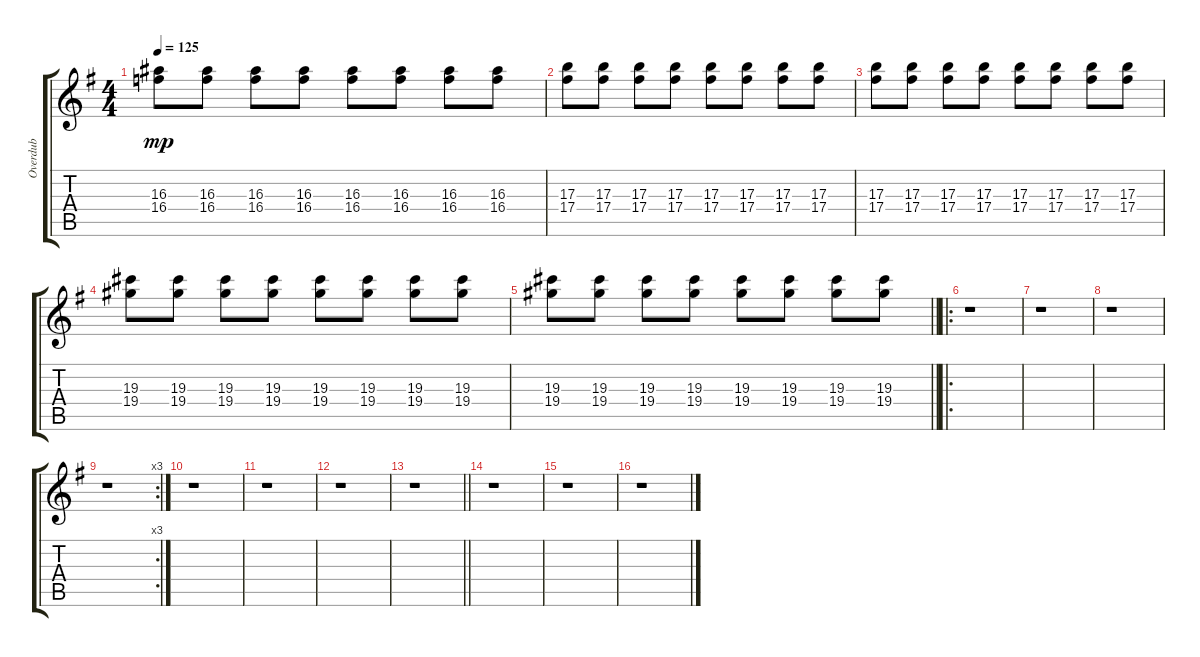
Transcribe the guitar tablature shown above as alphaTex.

\track ("Overdub" "Overdub") {instrument overdrivenguitar}
\staff {score tabs}
\tuning (Eb4 Bb3 Gb3 Db3 Ab2 Eb2) {hide}
\ts (4 4)
\tempo 125
\clef g2
\ks g
(16.3 16.4).8{dy mp} (16.3 16.4).8 (16.3 16.4).8 (16.3 16.4).8 (16.3 16.4).8 (16.3 16.4).8 (16.3 16.4).8 (16.3 16.4).8 |
(17.3 17.4).8 (17.3 17.4).8 (17.3 17.4).8 (17.3 17.4).8 (17.3 17.4).8 (17.3 17.4).8 (17.3 17.4).8 (17.3 17.4).8 |
(17.3 17.4).8 (17.3 17.4).8 (17.3 17.4).8 (17.3 17.4).8 (17.3 17.4).8 (17.3 17.4).8 (17.3 17.4).8 (17.3 17.4).8 |
(19.3 19.4).8 (19.3 19.4).8 (19.3 19.4).8 (19.3 19.4).8 (19.3 19.4).8 (19.3 19.4).8 (19.3 19.4).8 (19.3 19.4).8 |
\barLineRight lightlight
(19.3 19.4).8 (19.3 19.4).8 (19.3 19.4).8 (19.3 19.4).8 (19.3 19.4).8 (19.3 19.4).8 (19.3 19.4).8 (19.3 19.4).8 |
\ro
r.1 |
r.1 |
r.1 |
\rc 3
r.1 |
r.1 |
r.1 |
r.1 |
\barLineRight lightlight
r.1 |
r.1 |
r.1 |
r.1
